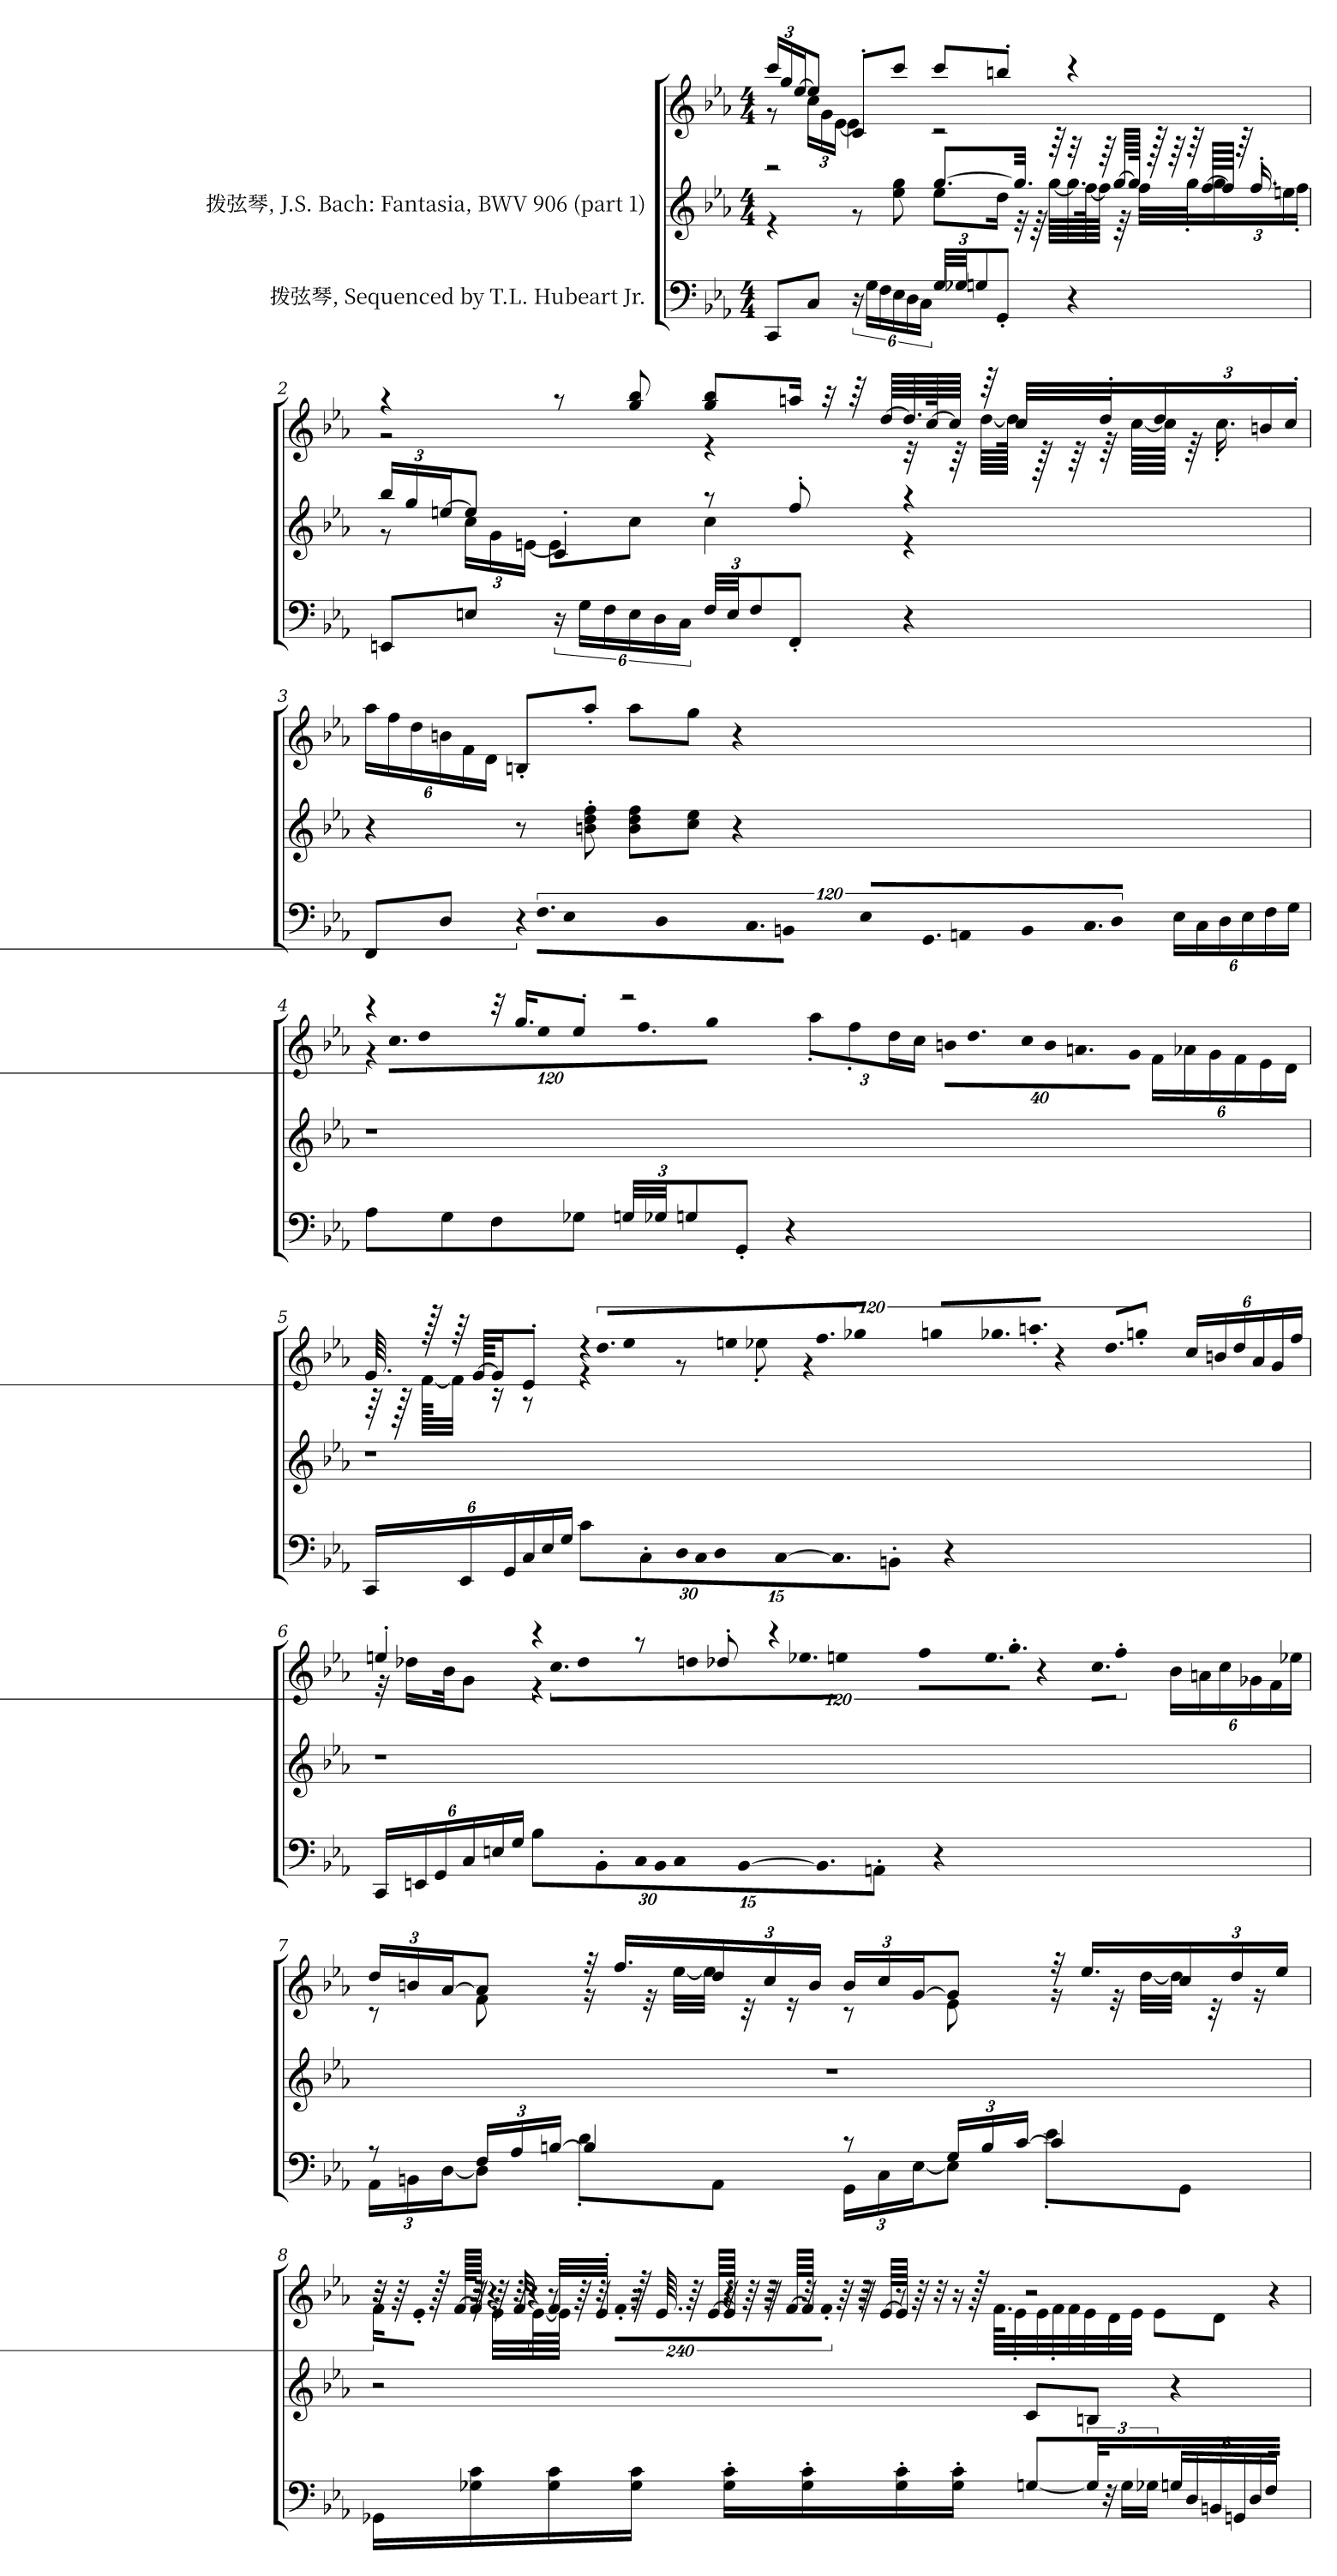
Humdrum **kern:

**kern	**kern	**kern
*part2	*part1	*part1
*staff3	*staff2	*staff1
*I"拨弦琴, Sequenced by T.L. Hubeart Jr.	*I"拨弦琴, J.S. Bach: Fantasia, BWV 906 (part 1)	*
*clefF4	*clefG2	*clefG2
*k[b-e-a-]	*k[b-e-a-]	*k[b-e-a-]
*M4/4	*M4/4	*M4/4
*MM65	*MM65	*MM65
=1	=1	=1
*	*^	*
*	*	*	*Xbrackettup
*	*	*	*^
8CC/L	2r	4r	24ccc/LL	8r
.	.	.	24gg/	.
.	.	.	[24ee-/J	.
8C/J	.	.	8ee-/J]	24cc\LL
.	.	.	.	24g\
.	.	.	.	[24e-\JJ
24r	.	8r	8c'/L	4e-\]
24G\LL	.	.	.	.
24F\	.	.	.	.
*Xbrackettup	*	*	*	*
24E-\	.	8ee-\ 8gg\	8ccc/J	.
24D\	.	.	.	.
24C\JJ	.	.	.	.
48G/LLL	[8.gg/L	8ee-\L	8ccc/L	2r
48G-X/JJ	.	.	.	.
12Gn/	.	.	.	.
8GG'/J	.	16dd\Jk	8bbn'/J	.
.	32.gg/Jkk]	32r	.	.
.	.	64r	.	.
.	64r	[64gg\LLLL	.	.
4r	32r	64.gg\]	4r	.
.	.	[128ff\K	.	.
.	64r	64ff\JJJJ]	.	.
.	[64gg/LLLL	64r	.	.
.	128gg/JJJJk]	32ff\LLL	.	.
.	128r	.	.	.
.	64r	.	.	.
.	64r	32gg'\J	.	.
.	[64ff/LLLL	.	.	.
*	*	*Xbrackettup	*	*
.	64ff/JJJJ]	24gg\	.	.
.	64r	.	.	.
.	16.ff'/	.	.	.
.	.	24een\	.	.
.	.	24ff'\JJ	.	.
!!LO:LB:g=z	!!
=2	=2	=2	=2	=2
8EEn/L	24bb-/LL	8r	4r	2r
.	24gg/	.	.	.
.	[24een/J	.	.	.
8En/J	8ee/J]	24cc\LL	.	.
.	.	24g\	.	.
.	.	[24en\JJ	.	.
*brackettup	*	*	*	*
24r	4c'/	8e\L]	8r	.
24G\LL	.	.	.	.
24F\	.	.	.	.
*Xbrackettup	*	*	*	*
24E\	.	8cc\J	8gg/ 8bb-/	.
24D\	.	.	.	.
24C\JJ	.	.	.	.
48F/LLL	8r	4cc\	8gg/ 8bb-/L	4r
48E/JJ	.	.	.	.
12F/	.	.	.	.
8FF'/J	8ff'/	.	16aan/Jk	.
.	.	.	32r	.
.	.	.	64r	.
.	.	.	[64dd/LLLL	.
4r	4r	4r	64.dd/]	32r
.	.	.	[128cc/K	.
.	.	.	64cc/JJJJ]	64r
.	.	.	64r	[64dd\LLLL
.	.	.	32cc/LLL	128dd\JJJJk]
.	.	.	.	128r
.	.	.	.	64r
.	.	.	32dd'/J	64r
.	.	.	.	[64cc\LLLL
.	.	.	24dd/	64cc\JJJJ]
.	.	.	.	64r
.	.	.	.	16.cc'\
.	.	.	24bn/	.
.	.	.	24cc'/JJ	.
*	*v	*v	*	*
*	*	*v	*v
!!LO:LB:g=z
=3	=3	=3
8DD/L	4r	24aa-\LL
.	.	24ff\
.	.	24dd\
8D/J	.	24bn\
.	.	24f\
.	.	24d\JJ
*brackettup	*	*
!LO:N:vis=32	!	!
640%23r	8r	8Bn'/L
!LO:N:vis=32.	!	!
1920%103F\LLL	.	.
!LO:N:vis=32	!	!
640%23E-\	.	.
.	8bn\' 8dd\' 8ff\'	8aa-'/J
!LO:N:vis=32	!	!
640%23D\	.	.
!LO:N:vis=32.	!	!
1920%103C\	.	.
!LO:N:vis=32	!	!
640%23BBn\JJJ	.	.
.	8b\ 8dd\ 8ff\L	8aa-\L
*Xbrackettup	*	*
!LO:N:vis=32	!	!
640%23E-/LLL	.	.
!LO:N:vis=32.	!	!
1920%103GG/	.	.
!LO:N:vis=32	!	!
640%23AAn/	.	.
.	8cc\ 8ee-\J	8gg\J
!LO:N:vis=32	!	!
640%23BB/	.	.
!LO:N:vis=32.	!	!
1920%103C/	.	.
!LO:N:vis=32	!	!
640%23D/JJJ	.	.
.	4r	4r
24E-\LL	.	.
24C\	.	.
24D\	.	.
24E-\	.	.
24F\	.	.
24G\JJ	.	.
.	480ryy	480ryy
!!LO:LB:g=z
=4	=4	=4
*	*	*^
*	*	*	*brackettup
!	!	!	!LO:N:vis=32
8A-\L	1r	4r	640%23r
!	!	!	!LO:N:vis=32.
.	.	.	1920%103cc\LLL
!	!	!	!LO:N:vis=32
.	.	.	640%23dd\
8G\	.	.	.
!	!	!	!LO:N:vis=32
.	.	.	640%23ee-\
!	!	!	!LO:N:vis=32.
.	.	.	1920%103ff\
!	!	!	!LO:N:vis=32
.	.	.	640%23gg\JJJ
8F\	.	32r	.
*	*	*	*Xbrackettup
.	.	.	12aa-'\L
.	.	16.gg/KL	.
.	.	.	12ff'\
8G-X\J	.	8ee-'/J	.
.	.	.	24dd\L
.	.	.	24cc\JJ
48Gn/LLL	.	2r	.
!	!	!	!LO:N:vis=32
.	.	.	640%23bn\LLL
48G-X/JJ	.	.	.
!	!	!	!LO:N:vis=32.
.	.	.	1920%103dd\
12Gn/	.	.	.
!	!	!	!LO:N:vis=32
.	.	.	640%23cc\
8GG'/J	.	.	.
!	!	!	!LO:N:vis=32
.	.	.	640%23b\
!	!	!	!LO:N:vis=32.
.	.	.	1920%103an\
!	!	!	!LO:N:vis=32
.	.	.	640%23g\JJJ
4r	.	.	.
.	.	.	24f\LL
.	.	.	24a-X\
.	.	.	24g\
.	.	.	24f\
.	.	.	24e-\
.	.	.	24d\JJ
480ryy	480ryy	480ryy	.
!!LO:PB:g=z	!!
=5	=5	=5	=5
24CC/LL	1r	64.e-/	64r
.	.	.	128r
.	.	128r	[128d\KKLLL
.	.	64r	32d\JJJ]
24EE-/	.	.	.
.	.	[64e-/KKLL	.
.	.	16e-/J]	16r
24GG/	.	.	.
24C/	.	8c'/J	8r
24E-/	.	.	.
24G/JJ	.	.	.
*	*	*brackettup	*
!	!	!LO:N:vis=32	!
8c\L	.	640%23r	4r
!	!	!LO:N:vis=32.	!
.	.	1920%103dd/LLL	.
!	!	!LO:N:vis=32	!
.	.	640%23ee-/	.
8C'\	.	.	.
!	!	!LO:N:vis=32	!
.	.	640%23een/	.
!	!	!LO:N:vis=32.	!
.	.	1920%103ff/	.
!	!	!LO:N:vis=32	!
.	.	640%23gg-X/JJJ	.
!LO:N:vis=256%9	!	!	!
960%17D\LLL	.	.	8r
!	!	!LO:N:vis=32	!
.	.	640%23ggn/LLL	.
!LO:N:vis=256%9	!	!	!
960%17C\	.	.	.
1920ryy	.	.	.
!LO:N:vis=256%9	!	!	!
960%17D\	.	.	.
!	!	!LO:N:vis=32.	!
.	.	1920%103gg-X/	.
!LO:N:vis=256%9	!	!	!
[960%17C\J	.	.	.
!LO:N:vis=32.	!	!	!
1920%103C\JJ]	.	.	.
!	!	!LO:N:vis=32.	!
.	.	1920%103aan'/JJJ	.
8BBn'\J	.	.	8ee-X'\
!	!	!LO:N:vis=64	!
.	.	960%17r	.
!	!	!LO:N:vis=32.	!
.	.	1920%103dd/LLL	.
!	!	!LO:N:vis=32	!
.	.	640%23ggn'/JJJ	.
4r	.	.	4r
*	*	*Xbrackettup	*
.	.	24cc/LL	.
.	.	24bn/	.
.	.	24dd/	.
.	.	24a-/	.
.	.	24g/	.
.	.	24ff/JJ	.
640ryy	640ryy	.	640ryy
!!LO:LB:g=z	!!
=6	=6	=6	=6
24CC/LL	1r	4een'/	32r
.	.	.	16dd-X\LL
24EEn/	.	.	.
24GG/	.	.	.
.	.	.	32b-\JK
24C/	.	.	8g\J
24En/	.	.	.
24G/JJ	.	.	.
*	*	*	*brackettup
!	!	!	!LO:N:vis=32
8B-\L	.	4r	640%23r
!	!	!	!LO:N:vis=32.
.	.	.	1920%103cc\LLL
!	!	!	!LO:N:vis=32
.	.	.	640%23dd-\
8BB-'\	.	.	.
!	!	!	!LO:N:vis=32
.	.	.	640%23ddn\
!	!	!	!LO:N:vis=32.
.	.	.	1920%103ee-X\
!	!	!	!LO:N:vis=32
.	.	.	640%23een\JJJ
!LO:N:vis=256%9	!	!	!
960%17C\LLL	.	8r	.
!	!	!	!LO:N:vis=32
.	.	.	640%23ff\LLL
!LO:N:vis=256%9	!	!	!
960%17BB-\	.	.	.
1920ryy	.	.	.
!LO:N:vis=256%9	!	!	!
960%17C\	.	.	.
!	!	!	!LO:N:vis=32.
.	.	.	1920%103ee\
!LO:N:vis=256%9	!	!	!
[960%17BB-\J	.	.	.
!LO:N:vis=32.	!	!	!
1920%103BB-\JJ]	.	.	.
!	!	!	!LO:N:vis=32.
.	.	.	1920%103gg'\JJJ
8AAn'\J	.	8dd-X'/	.
!	!	!	!LO:N:vis=64
.	.	.	960%17r
!	!	!	!LO:N:vis=32.
.	.	.	1920%103cc\LLL
!	!	!	!LO:N:vis=32
.	.	.	640%23ff'\JJJ
4r	.	4r	.
*	*	*	*Xbrackettup
.	.	.	24b-\LL
.	.	.	24an\
.	.	.	24cc\
.	.	.	24g-X\
.	.	.	24f\
.	.	.	24ee-X\JJ
640ryy	640ryy	640ryy	.
!!LO:LB:g=z	!!
=7	=7	=7	=7
*^	*	*	*
8r	24AA-\LL	1r	24dd/LL	8r
.	24BBn\	.	24bn/	.
.	[24D\J	.	[24a-/J	.
24F/LL	8D\J]	.	8a-/J]	8f\
24A-/	.	.	.	.
[24Bn/JJ	.	.	.	.
4B/]	8d'\L	.	32r	16r
.	.	.	16.ff/LL	.
.	.	.	.	32r
.	.	.	.	[32ee-\LLL
.	8AA-\J	.	24dd/	32ee-\JJJ]
.	.	.	.	32r
.	.	.	24cc/	.
.	.	.	.	16r
.	.	.	24b/JJ	.
8r	24GG\LL	.	24b/LL	8r
.	24C\	.	24cc/	.
.	[24E-\J	.	[24g/J	.
24G/LL	8E-\J]	.	8g/J]	8e-\
24B/	.	.	.	.
[24c/JJ	.	.	.	.
4c/]	8e-'\L	.	32r	16r
.	.	.	16.ee-/LL	.
.	.	.	.	32r
.	.	.	.	[32dd\LLL
.	8GG\J	.	24cc/	32dd\JJJ]
.	.	.	.	32r
.	.	.	24dd/	.
.	.	.	.	16r
.	.	.	24ee-/JJ	.
*v	*v	*	*	*
!!LO:LB:g=z
=8	=8	=8	=8
*	*	*	*brackettup
!	!	!	!LO:N:vis=32
*	*	*^	*^
16GG-X\LL	2r	16r	640%23f\LLL	32r	16r
.	.	.	.	64r	.
!	!	!	!LO:N:vis=32	!	!
.	.	.	640%23e-'\JJJ	.	.
.	.	.	.	128r	.
.	.	.	.	[128f/KLLLL	.
16G-X\ 16c\	.	32r	.	64f/JJJJ]	64r
!	!	!	!LO:N:vis=32	!	!
.	.	.	640%23r	.	.
.	.	.	.	64r	32e-\LLL
.	.	32f/	.	32r	.
!	!	!	!LO:N:vis=16	!	!
.	.	.	1920%137r	.	.
.	.	.	.	.	[64e-\L
16G-\ 16c\	.	8r	.	32f/LLL	64e-\JJJJ]
.	.	.	.	.	64r
.	.	.	.	32e-'/JJJ	32r
!	!	!	!LO:N:vis=32	!	!
.	.	.	640%23f'\LLL	.	.
16G-\ 16c\JJ	.	.	.	128r	16r
.	.	.	.	64.e-/	.
!	!	!	!LO:N:vis=32	!	!
.	.	.	640%23f'\JJJ	.	.
.	.	.	.	64r	.
.	.	.	.	[64e-/LLLL	.
16G-\' 16c\'LL	.	32r	.	64e-/JJJJ]	4r
.	.	.	128r	.	.
.	.	.	64.f\KLLL	.	.
.	.	.	.	64r	.
.	.	64r	.	32r	.
.	.	.	32e-'\	.	.
.	.	[64f/LLLL	.	.	.
16G-\' 16c\'	.	64f/JJJJ]	.	32r	.
.	.	.	32e-\	.	.
.	.	64r	.	.	.
.	.	32r	.	64r	.
.	.	.	32f'\	.	.
.	.	.	.	[64e-/LLLL	.
16G-\' 16c\'	.	8r	.	64e-/JJJJ]	.
.	.	.	32f\	.	.
.	.	.	.	64r	.
.	.	.	.	32r	.
.	.	.	32e-\	.	.
16G-\' 16c\'JJ	.	.	.	16r	.
.	.	.	32d\	.	.
.	.	.	32e-\JJJ	.	.
[8Gn\L	8c/L	2r	.	2r	2r
.	.	.	8e-\L	.	.
*brackettup	*	*	*	*	*
48G\Jkk]	8Bn/J	.	.	.	.
.	.	.	8d\J	.	.
48r	.	.	.	.	.
24G\LL	.	.	.	.	.
24G-X\JJ	.	.	.	.	.
*Xbrackettup	*	*	*	*	*
24Gn/LL	4r	.	.	.	.
.	.	.	4r	.	.
24D/	.	.	.	.	.
24BBn/	.	.	.	.	.
24GGn/	.	.	.	.	.
24D/	.	.	.	.	.
24F/JJ	.	.	.	.	.
960ryy	960ryy	960ryy	.	960ryy	960ryy
*	*	*v	*v	*v	*v
=	=	=
*-	*-	*-
